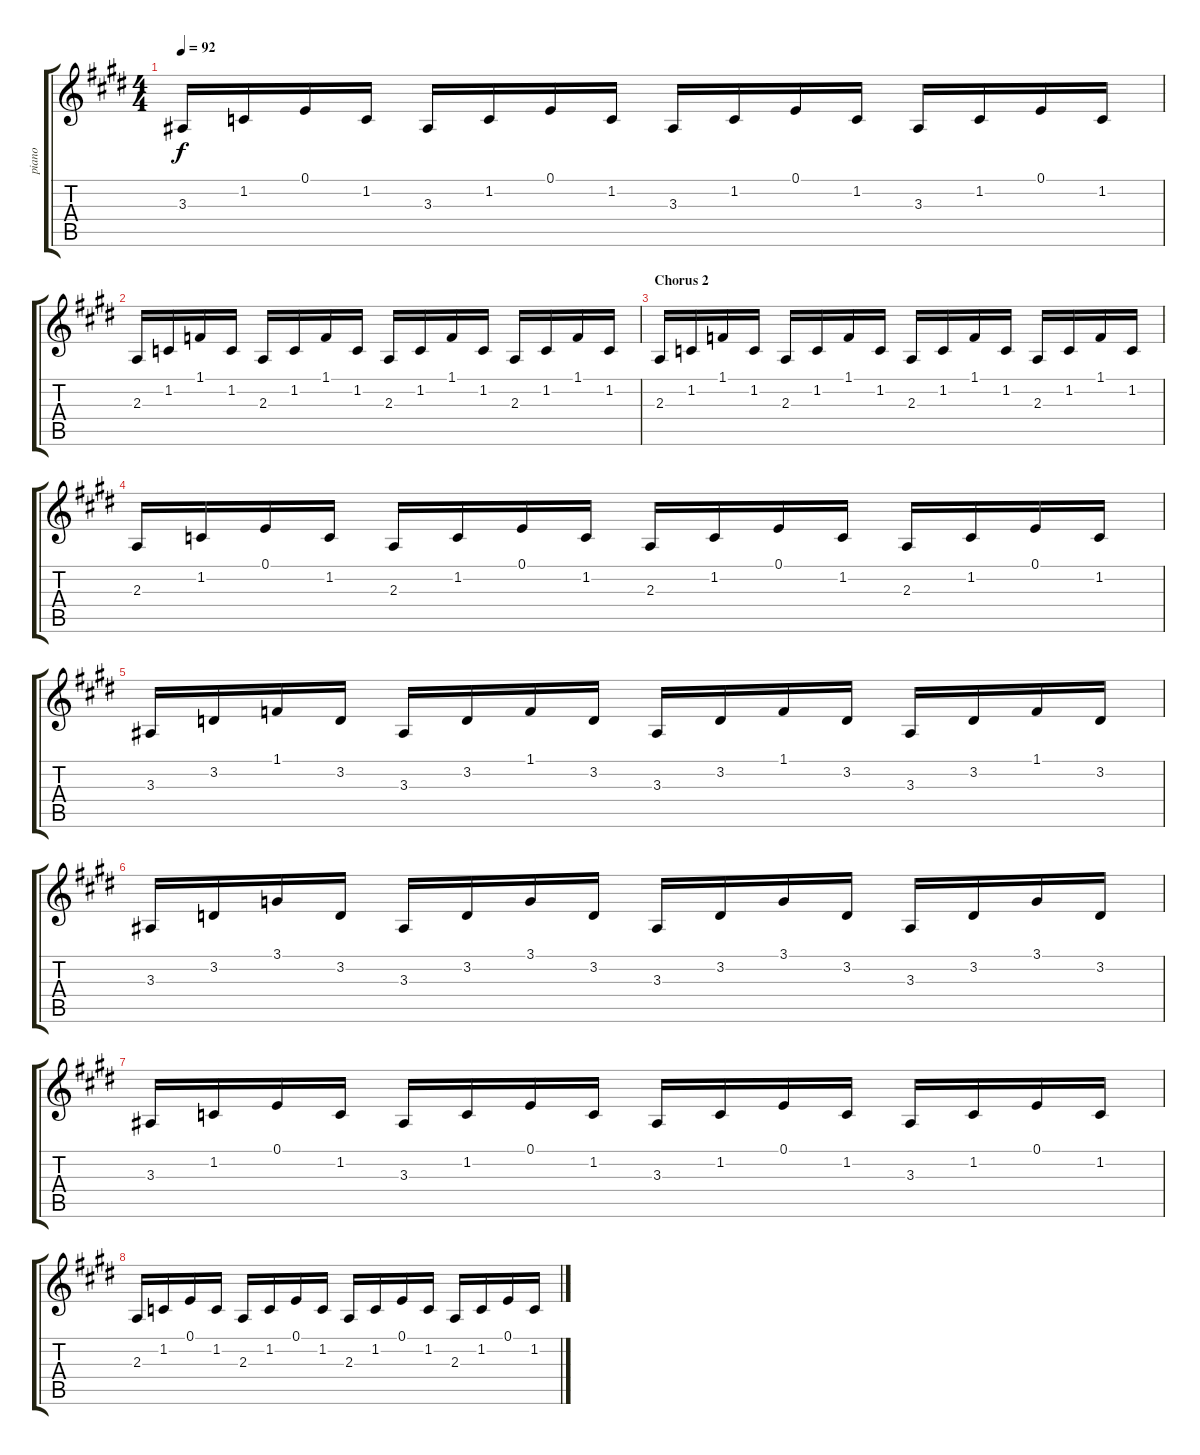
\track ("piano" "piano") {instrument brightacousticpiano}
\staff {score tabs}
\tuning (E4 B3 G3 D3 A2 E2) {hide}
\ts (4 4)
\tempo 92
\clef g2
\ks e
3.3.16{dy f} 1.2.16 0.1.16 1.2.16 3.3.16 1.2.16 0.1.16 1.2.16 3.3.16 1.2.16 0.1.16 1.2.16 3.3.16 1.2.16 0.1.16 1.2.16 |
2.3.16 1.2.16 1.1.16 1.2.16 2.3.16 1.2.16 1.1.16 1.2.16 2.3.16 1.2.16 1.1.16 1.2.16 2.3.16 1.2.16 1.1.16 1.2.16 |
\section ("" "Chorus 2")
2.3.16 1.2.16 1.1.16 1.2.16 2.3.16 1.2.16 1.1.16 1.2.16 2.3.16 1.2.16 1.1.16 1.2.16 2.3.16 1.2.16 1.1.16 1.2.16 |
2.3.16 1.2.16 0.1.16 1.2.16 2.3.16 1.2.16 0.1.16 1.2.16 2.3.16 1.2.16 0.1.16 1.2.16 2.3.16 1.2.16 0.1.16 1.2.16 |
3.3.16 3.2.16 1.1.16 3.2.16 3.3.16 3.2.16 1.1.16 3.2.16 3.3.16 3.2.16 1.1.16 3.2.16 3.3.16 3.2.16 1.1.16 3.2.16 |
3.3.16 3.2.16 3.1.16 3.2.16 3.3.16 3.2.16 3.1.16 3.2.16 3.3.16 3.2.16 3.1.16 3.2.16 3.3.16 3.2.16 3.1.16 3.2.16 |
3.3.16 1.2.16 0.1.16 1.2.16 3.3.16 1.2.16 0.1.16 1.2.16 3.3.16 1.2.16 0.1.16 1.2.16 3.3.16 1.2.16 0.1.16 1.2.16 |
2.3.16 1.2.16 0.1.16 1.2.16 2.3.16 1.2.16 0.1.16 1.2.16 2.3.16 1.2.16 0.1.16 1.2.16 2.3.16 1.2.16 0.1.16 1.2.16
